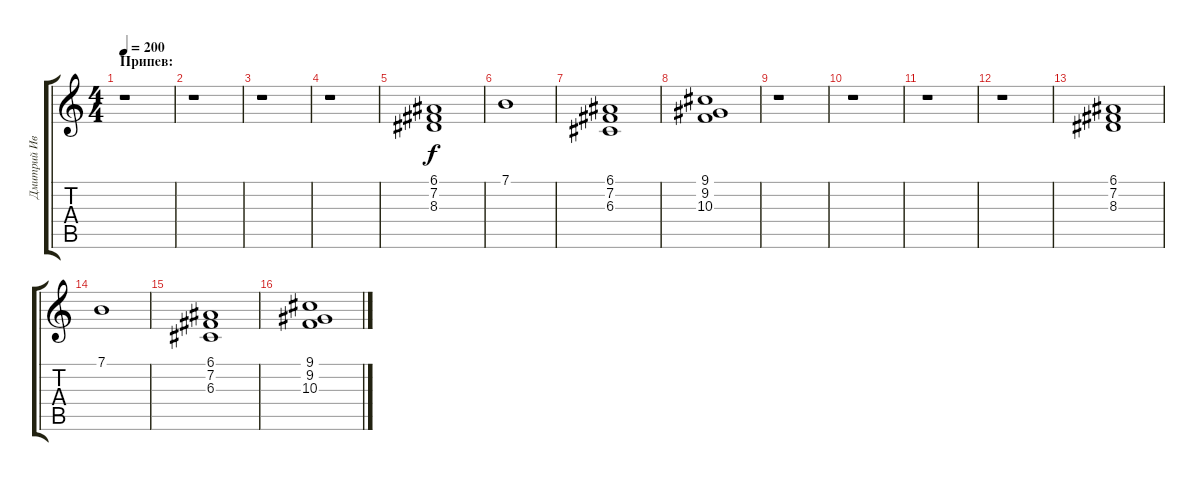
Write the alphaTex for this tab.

\track ("Дмитрий Иванов" "Дмитрий Ив") {instrument stringensemble2}
\staff {score tabs}
\tuning (E4 B3 G3 D3 A2 E2) {hide}
\ts (4 4)
\section ("" "Припев:")
\tempo 200
\clef g2
\ks c
r.1{dy f} |
r.1 |
r.1 |
r.1 |
(6.1 7.2 8.3).1 |
7.1.1 |
(6.1 7.2 6.3).1 |
(9.1 9.2 10.3).1 |
r.1 |
r.1 |
r.1 |
r.1 |
(6.1 7.2 8.3).1 |
7.1.1 |
(6.1 7.2 6.3).1 |
(9.1 9.2 10.3).1
